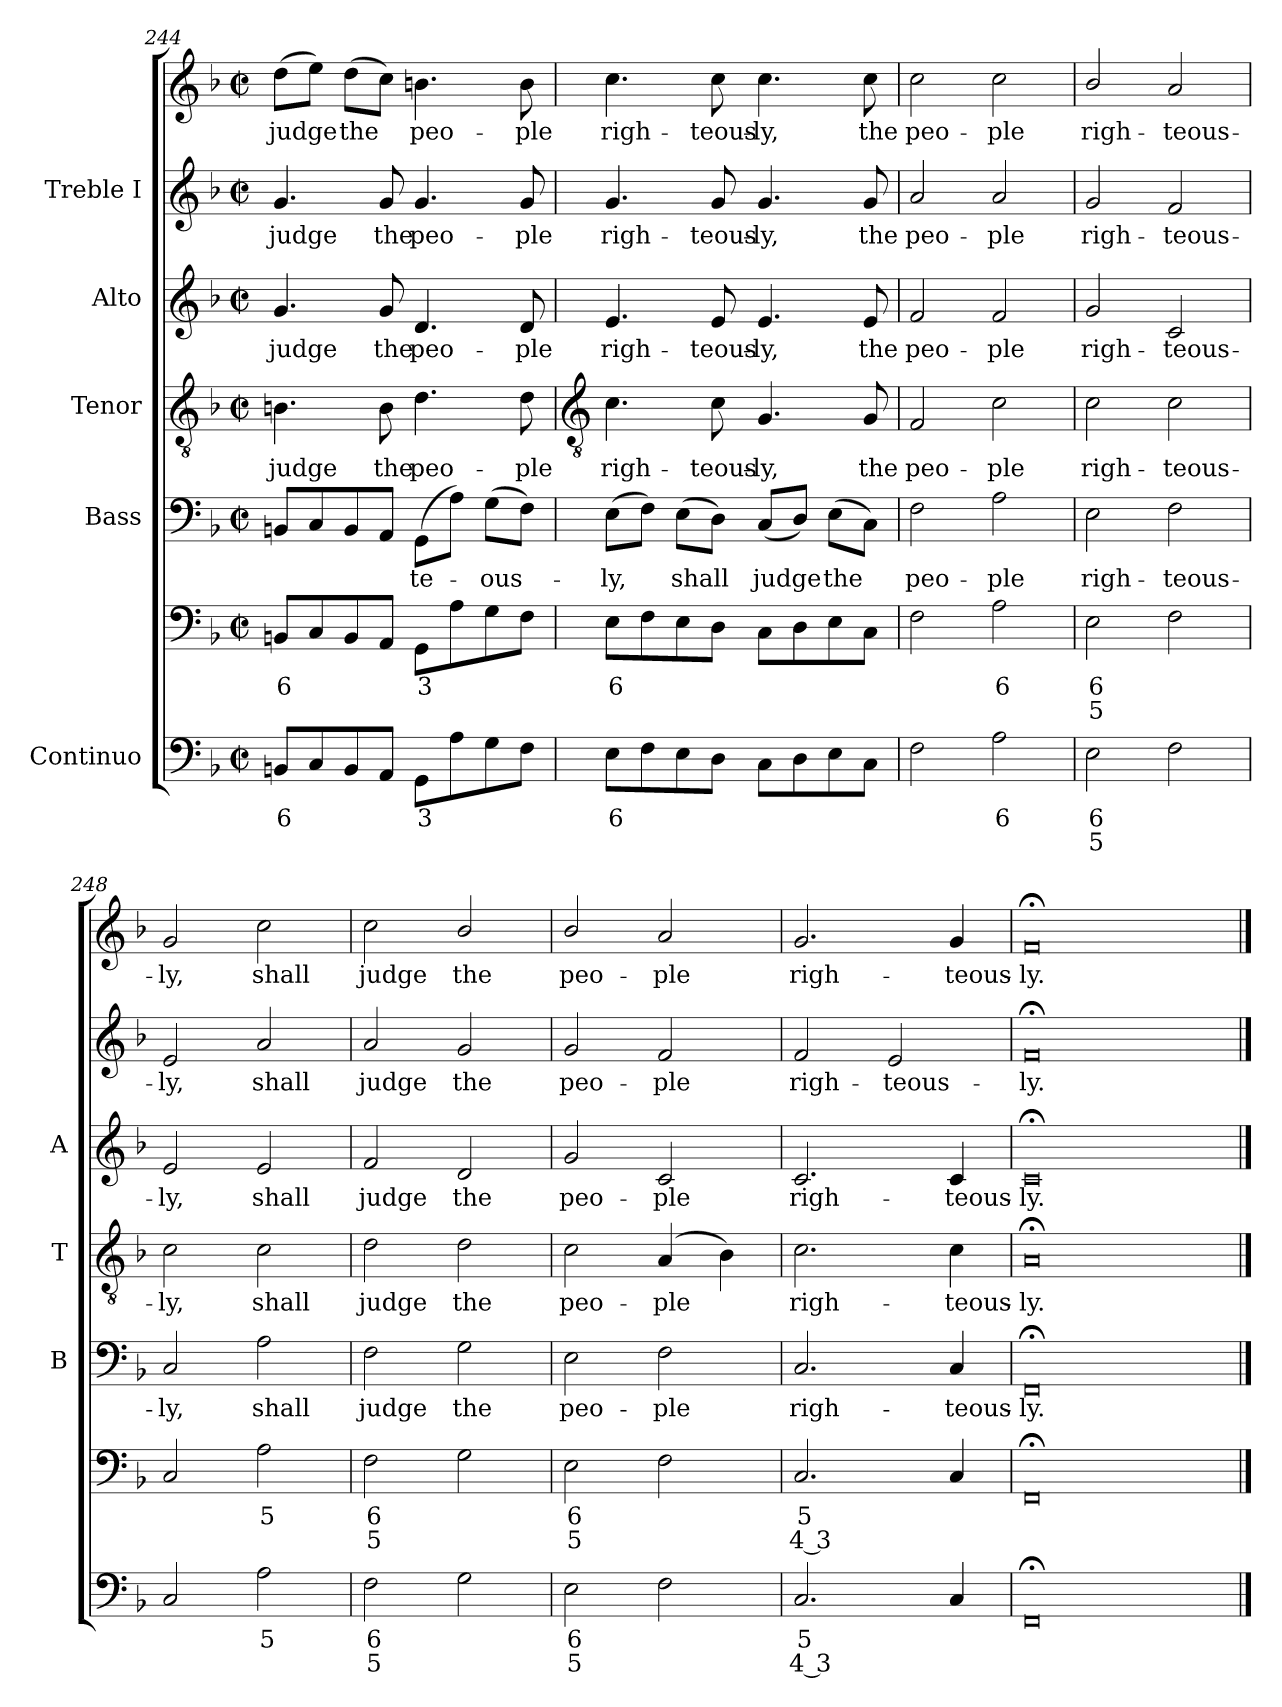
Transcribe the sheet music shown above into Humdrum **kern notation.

**kern	**text	**text	**kern	**text	**text	**kern	**text	**kern	**text	**kern	**text	**kern	**text	**kern	**text
*part5	*part5	*part5	*part5	*part5	*part5	*part4	*part4	*part3	*part3	*part2	*part2	*part1	*part1	*part1	*part1
*staff7	*staff7	*staff7	*staff6	*staff6	*staff6	*staff5	*staff5	*staff4	*staff4	*staff3	*staff3	*staff2	*staff2	*staff1	*staff1
*I"Continuo	*	*	*	*	*	*I"Bass	*	*I"Tenor	*	*I"Alto	*	*I"Treble I	*	*	*
*	*	*	*	*	*	*I'B	*	*I'T	*	*I'A	*	*	*	*	*
*clefF4	*	*	*clefF4	*	*	*clefF4	*	*clefGv2	*	*clefG2	*	*clefG2	*	*clefG2	*
*k[b-]	*	*	*k[b-]	*	*	*k[b-]	*	*k[b-]	*	*k[b-]	*	*k[b-]	*	*k[b-]	*
*F:	*	*	*F:	*	*	*F:	*	*F:	*	*F:	*	*F:	*	*F:	*
*M2/2	*	*	*M2/2	*	*	*M2/2	*	*M2/2	*	*M2/2	*	*M2/2	*	*M2/2	*
*met(c|)	*	*	*met(c|)	*	*	*met(c|)	*	*met(c|)	*	*met(c|)	*	*met(c|)	*	*met(c|)	*
=244	=244	=244	=244	=244	=244	=244	=244	=244	=244	=244	=244	=244	=244	=244	=244
!	!LO:LY:b	!	!	!LO:LY:b	!	!	!	!	!LO:LY:b	!	!LO:LY:b	!	!LO:LY:b	!	!LO:LY:b
8BBnL	6	.	8BBnL	6	.	8BBnL	.	4.Bn	judge	4.g	judge	4.g	judge	(>8ddL	judge
8C	.	.	8C	.	.	8C	.	.	.	.	.	.	.	8eeJ)	.
!	!	!	!	!	!	!	!	!	!	!	!	!	!	!	!LO:LY:b
8BB	.	.	8BB	.	.	8BB	.	.	.	.	.	.	.	(>8ddL	the
!	!	!	!	!	!	!	!	!	!LO:LY:b	!	!LO:LY:b	!	!LO:LY:b	!	!
8AAJ	.	.	8AAJ	.	.	8AAJ	.	8B	the	8g	the	8g	the	8ccJ)	.
!	!LO:LY:b	!	!	!LO:LY:b	!	!	!LO:LY:b	!	!LO:LY:b	!	!LO:LY:b	!	!LO:LY:b	!	!LO:LY:b
8GGL	3	.	8GGL	3	.	(8GGL	te-	4.d	peo-	4.d	peo-	4.g	peo-	4.bn	peo-
8A	.	.	8A	.	.	8AJ)	.	.	.	.	.	.	.	.	.
!	!	!	!	!	!	!	!LO:LY:b	!	!	!	!	!	!	!	!
8G	.	.	8G	.	.	(>8GL	ous-	.	.	.	.	.	.	.	.
!	!	!	!	!	!	!	!	!	!LO:LY:b	!	!LO:LY:b	!	!LO:LY:b	!	!LO:LY:b
8FJ	.	.	8FJ	.	.	8FJ)	.	8d	-ple	8d	-ple	8g	-ple	8b	-ple
!!LO:LB:g=z
=245	=245	=245	=245	=245	=245	=245	=245	=245	=245	=245	=245	=245	=245	=245	=245
*	*	*	*	*	*	*	*	*clefGv2	*	*	*	*	*	*	*
!	!LO:LY:b	!	!	!LO:LY:b	!	!	!LO:LY:b	!	!LO:LY:b	!	!LO:LY:b	!	!LO:LY:b	!	!LO:LY:b
8EL	6	.	8EL	6	.	(>8EL	ly,	4.c	righ-	4.e	righ-	4.g	righ-	4.cc	righ-
8F	.	.	8F	.	.	8FJ)	.	.	.	.	.	.	.	.	.
!	!	!	!	!	!	!	!LO:LY:b	!	!	!	!	!	!	!	!
8E	.	.	8E	.	.	(>8EL	shall	.	.	.	.	.	.	.	.
!	!	!	!	!	!	!	!	!	!LO:LY:b	!	!LO:LY:b	!	!LO:LY:b	!	!LO:LY:b
8DJ	.	.	8DJ	.	.	8DJ)	.	8c	-teous-	8e	-teous-	8g	-teous-	8cc	-teous-
!	!	!	!	!	!	!	!LO:LY:b	!	!LO:LY:b	!	!LO:LY:b	!	!LO:LY:b	!	!LO:LY:b
8CL	.	.	8CL	.	.	(<8CL	judge	4.G	-ly,	4.e	-ly,	4.g	-ly,	4.cc	-ly,
8D	.	.	8D	.	.	8DJ)	.	.	.	.	.	.	.	.	.
!	!	!	!	!	!	!	!LO:LY:b	!	!	!	!	!	!	!	!
8E	.	.	8E	.	.	(>8EL	the	.	.	.	.	.	.	.	.
!	!	!	!	!	!	!	!	!	!LO:LY:b	!	!LO:LY:b	!	!LO:LY:b	!	!LO:LY:b
8CJ	.	.	8CJ	.	.	8CJ)	.	8G	the	8e	the	8g	the	8cc	the
=246	=246	=246	=246	=246	=246	=246	=246	=246	=246	=246	=246	=246	=246	=246	=246
!	!	!	!	!	!	!	!LO:LY:b	!	!LO:LY:b	!	!LO:LY:b	!	!LO:LY:b	!	!LO:LY:b
2F	.	.	2F	.	.	2F	peo-	2F	peo-	2f	peo-	2a	peo-	2cc	peo-
!	!LO:LY:b	!	!	!LO:LY:b	!	!	!LO:LY:b	!	!LO:LY:b	!	!LO:LY:b	!	!LO:LY:b	!	!LO:LY:b
2A	6	.	2A	6	.	2A	-ple	2c	-ple	2f	-ple	2a	-ple	2cc	-ple
=247	=247	=247	=247	=247	=247	=247	=247	=247	=247	=247	=247	=247	=247	=247	=247
!	!LO:LY:b	!LO:LY:b	!	!LO:LY:b	!LO:LY:b	!	!LO:LY:b	!	!LO:LY:b	!	!LO:LY:b	!	!LO:LY:b	!	!LO:LY:b
2E	6	5	2E	6	5	2E	righ-	2c	righ-	2g	righ-	2g	-righ-	2b-/	righ-
!	!	!	!	!	!	!	!LO:LY:b	!	!LO:LY:b	!	!LO:LY:b	!	!LO:LY:b	!	!LO:LY:b
2F	.	.	2F	.	.	2F	-teous-	2c	-teous-	2c	-teous-	2f	-teous-	2a	-teous-
=248	=248	=248	=248	=248	=248	=248	=248	=248	=248	=248	=248	=248	=248	=248	=248
!	!	!	!	!	!	!	!LO:LY:b	!	!LO:LY:b	!	!LO:LY:b	!	!LO:LY:b	!	!LO:LY:b
2C	.	.	2C	.	.	2C	-ly,	2c	-ly,	2e	-ly,	2e	ly,	2g	-ly,
!	!LO:LY:b	!	!	!LO:LY:b	!	!	!LO:LY:b	!	!LO:LY:b	!	!LO:LY:b	!	!LO:LY:b	!	!LO:LY:b
2A	5	.	2A	5	.	2A	shall	2c	shall	2e	shall	2a	shall	2cc	shall
=249	=249	=249	=249	=249	=249	=249	=249	=249	=249	=249	=249	=249	=249	=249	=249
!	!LO:LY:b	!LO:LY:b	!	!LO:LY:b	!LO:LY:b	!	!LO:LY:b	!	!LO:LY:b	!	!LO:LY:b	!	!LO:LY:b	!	!LO:LY:b
2F	6	5	2F	6	5	2F	judge	2d	judge	2f	judge	2a	judge	2cc	judge
!	!	!	!	!	!	!	!LO:LY:b	!	!LO:LY:b	!	!LO:LY:b	!	!LO:LY:b	!	!LO:LY:b
2G	.	.	2G	.	.	2G	the	2d	the	2d	the	2g	the	2b-/	the
=250	=250	=250	=250	=250	=250	=250	=250	=250	=250	=250	=250	=250	=250	=250	=250
!	!LO:LY:b	!LO:LY:b	!	!LO:LY:b	!LO:LY:b	!	!LO:LY:b	!	!LO:LY:b	!	!LO:LY:b	!	!LO:LY:b	!	!LO:LY:b
2E	6	5	2E	6	5	2E	peo-	2c	peo-	2g	peo-	2g	peo-	2b-/	peo-
!	!	!	!	!	!	!	!LO:LY:b	!	!LO:LY:b	!	!LO:LY:b	!	!LO:LY:b	!	!LO:LY:b
2F	.	.	2F	.	.	2F	-ple	(<4A	-ple	2c	-ple	2f	-ple	2a	-ple
.	.	.	.	.	.	.	.	4B-)	.	.	.	.	.	.	.
=251	=251	=251	=251	=251	=251	=251	=251	=251	=251	=251	=251	=251	=251	=251	=251
!	!LO:LY:b	!LO:LY:b	!	!LO:LY:b	!LO:LY:b	!	!LO:LY:b	!	!LO:LY:b	!	!LO:LY:b	!	!LO:LY:b	!	!LO:LY:b
2.C	5	4 3	2.C	5	4 3	2.C	righ-	2.c	righ-	2.c	righ-	2f	-righ-	2.g	righ-
!	!	!	!	!	!	!	!	!	!	!	!	!	!LO:LY:b	!	!
.	.	.	.	.	.	.	.	.	.	.	.	2e	-teous-	.	.
!	!	!	!	!	!	!	!LO:LY:b	!	!LO:LY:b	!	!LO:LY:b	!	!	!	!LO:LY:b
4C	.	.	4C	.	.	4C	-teous-	4c	-teous-	4c	-teous-	.	.	4g	-teous-
=252	=252	=252	=252	=252	=252	=252	=252	=252	=252	=252	=252	=252	=252	=252	=252
!	!	!	!	!	!	!	!LO:LY:b	!	!LO:LY:b	!	!LO:LY:b	!	!LO:LY:b	!	!LO:LY:b
0FF;	.	.	0FF;	.	.	0FF;<	-ly.	0A;<	-ly.	0c;<	-ly.	0f;<	ly.	0f;<	-ly.
==	==	==	==	==	==	==	==	==	==	==	==	==	==	==	==
*-	*-	*-	*-	*-	*-	*-	*-	*-	*-	*-	*-	*-	*-	*-	*-
